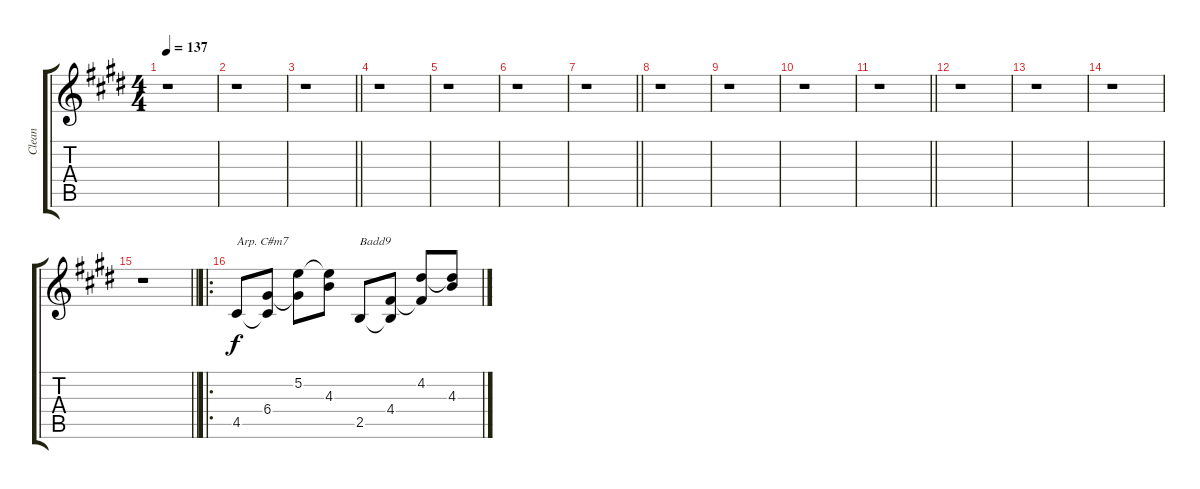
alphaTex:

\track ("Clean" "Clean") {instrument electricguitarclean}
\staff {score tabs}
\tuning (E4 B3 G3 D3 A2 E2) {hide}
\ts (4 4)
\tempo 137
\clef g2
\ks e
r.1{dy f} |
r.1 |
\barLineRight lightlight
r.1 |
r.1 |
r.1 |
r.1 |
\barLineRight lightlight
r.1 |
r.1 |
r.1 |
r.1 |
\barLineRight lightlight
r.1 |
r.1 |
r.1 |
r.1 |
\barLineRight lightlight
r.1 |
\ro
4.5.8{txt "Arp. C#m7"} (6.4 4.5{t}).8 (5.2 6.4{t}).8 (5.2{t} 4.3).8 2.5.8{txt "Badd9"} (4.4 2.5{t}).8 (4.2 4.4{t}).8 (4.2{t} 4.3).8
